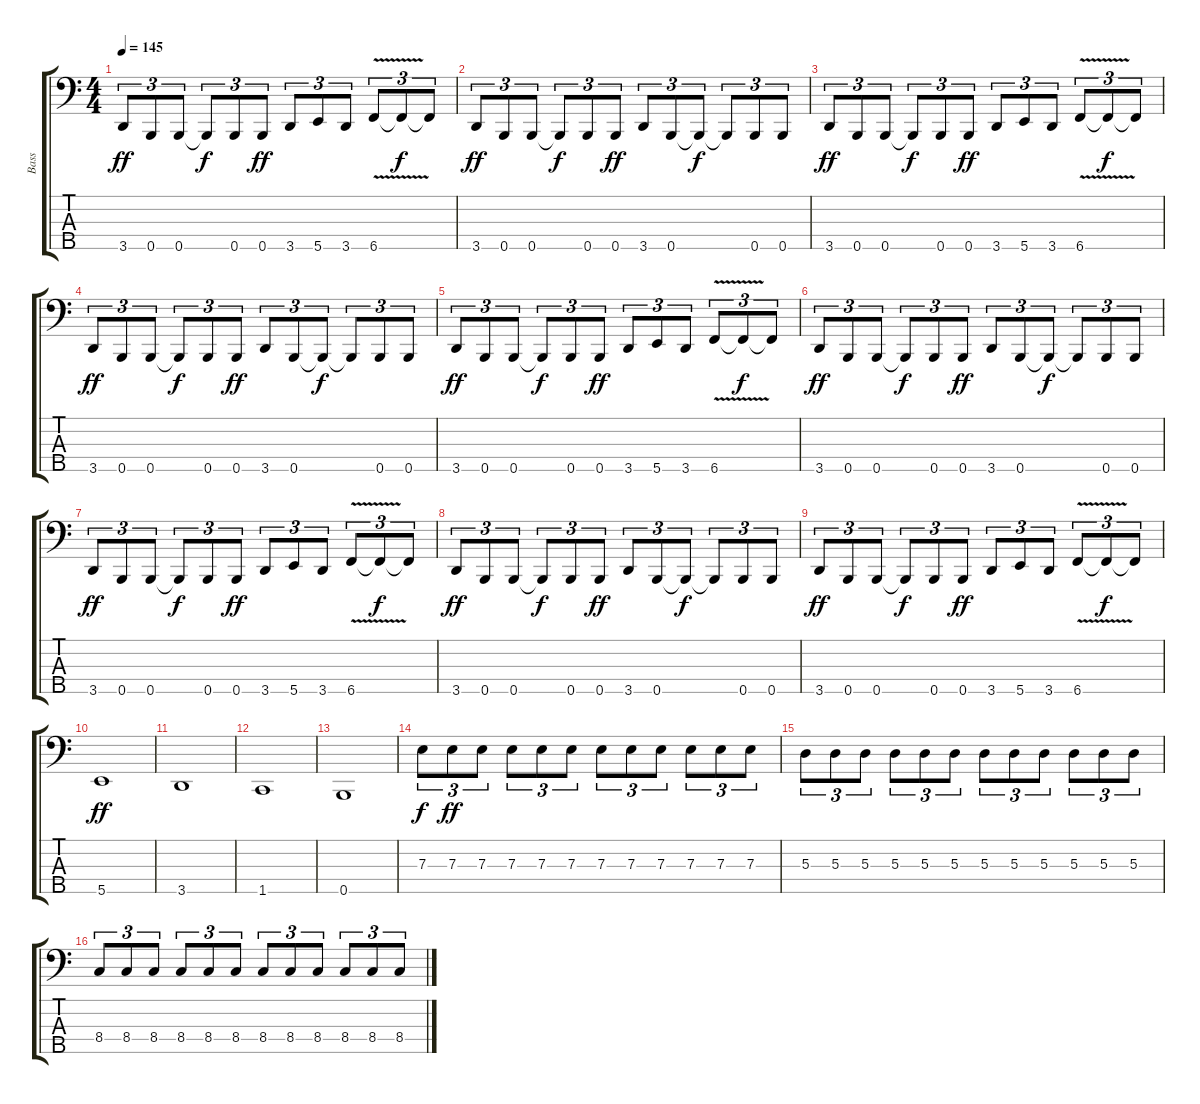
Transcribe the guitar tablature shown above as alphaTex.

\track ("Bass" "Bass") {instrument electricbasspick}
\staff {score tabs}
\tuning (G2 D2 A1 E1 B0) {hide}
\ts (4 4)
\tempo 145
\clef f4
\ks c
3.5.8{tu (3 2) dy ff} 0.5.8{tu (3 2)} 0.5.8{tu (3 2)} 0.5{t}.8{tu (3 2) dy f} 0.5.8{tu (3 2)} 0.5.8{tu (3 2) dy ff} 3.5.8{tu (3 2)} 5.5.8{tu (3 2)} 3.5.8{tu (3 2)} 6.5{v}.8{tu (3 2)} 6.5{t}.8{tu (3 2) dy f} 6.5{t}.8{tu (3 2)} |
3.5.8{tu (3 2) dy ff} 0.5.8{tu (3 2)} 0.5.8{tu (3 2)} 0.5{t}.8{tu (3 2) dy f} 0.5.8{tu (3 2)} 0.5.8{tu (3 2) dy ff} 3.5.8{tu (3 2)} 0.5.8{tu (3 2)} 0.5{t}.8{tu (3 2) dy f} 0.5{t}.8{tu (3 2)} 0.5.8{tu (3 2)} 0.5.8{tu (3 2)} |
3.5.8{tu (3 2) dy ff} 0.5.8{tu (3 2)} 0.5.8{tu (3 2)} 0.5{t}.8{tu (3 2) dy f} 0.5.8{tu (3 2)} 0.5.8{tu (3 2) dy ff} 3.5.8{tu (3 2)} 5.5.8{tu (3 2)} 3.5.8{tu (3 2)} 6.5{v}.8{tu (3 2)} 6.5{t}.8{tu (3 2) dy f} 6.5{t}.8{tu (3 2)} |
3.5.8{tu (3 2) dy ff} 0.5.8{tu (3 2)} 0.5.8{tu (3 2)} 0.5{t}.8{tu (3 2) dy f} 0.5.8{tu (3 2)} 0.5.8{tu (3 2) dy ff} 3.5.8{tu (3 2)} 0.5.8{tu (3 2)} 0.5{t}.8{tu (3 2) dy f} 0.5{t}.8{tu (3 2)} 0.5.8{tu (3 2)} 0.5.8{tu (3 2)} |
3.5.8{tu (3 2) dy ff} 0.5.8{tu (3 2)} 0.5.8{tu (3 2)} 0.5{t}.8{tu (3 2) dy f} 0.5.8{tu (3 2)} 0.5.8{tu (3 2) dy ff} 3.5.8{tu (3 2)} 5.5.8{tu (3 2)} 3.5.8{tu (3 2)} 6.5{v}.8{tu (3 2)} 6.5{t}.8{tu (3 2) dy f} 6.5{t}.8{tu (3 2)} |
3.5.8{tu (3 2) dy ff} 0.5.8{tu (3 2)} 0.5.8{tu (3 2)} 0.5{t}.8{tu (3 2) dy f} 0.5.8{tu (3 2)} 0.5.8{tu (3 2) dy ff} 3.5.8{tu (3 2)} 0.5.8{tu (3 2)} 0.5{t}.8{tu (3 2) dy f} 0.5{t}.8{tu (3 2)} 0.5.8{tu (3 2)} 0.5.8{tu (3 2)} |
3.5.8{tu (3 2) dy ff} 0.5.8{tu (3 2)} 0.5.8{tu (3 2)} 0.5{t}.8{tu (3 2) dy f} 0.5.8{tu (3 2)} 0.5.8{tu (3 2) dy ff} 3.5.8{tu (3 2)} 5.5.8{tu (3 2)} 3.5.8{tu (3 2)} 6.5{v}.8{tu (3 2)} 6.5{t}.8{tu (3 2) dy f} 6.5{t}.8{tu (3 2)} |
3.5.8{tu (3 2) dy ff} 0.5.8{tu (3 2)} 0.5.8{tu (3 2)} 0.5{t}.8{tu (3 2) dy f} 0.5.8{tu (3 2)} 0.5.8{tu (3 2) dy ff} 3.5.8{tu (3 2)} 0.5.8{tu (3 2)} 0.5{t}.8{tu (3 2) dy f} 0.5{t}.8{tu (3 2)} 0.5.8{tu (3 2)} 0.5.8{tu (3 2)} |
3.5.8{tu (3 2) dy ff} 0.5.8{tu (3 2)} 0.5.8{tu (3 2)} 0.5{t}.8{tu (3 2) dy f} 0.5.8{tu (3 2)} 0.5.8{tu (3 2) dy ff} 3.5.8{tu (3 2)} 5.5.8{tu (3 2)} 3.5.8{tu (3 2)} 6.5{v}.8{tu (3 2)} 6.5{t}.8{tu (3 2) dy f} 6.5{t}.8{tu (3 2)} |
5.5.1{dy ff} |
3.5.1 |
1.5.1 |
0.5.1 |
7.3.8{tu (3 2) dy f} 7.3.8{tu (3 2) dy ff} 7.3.8{tu (3 2)} 7.3.8{tu (3 2)} 7.3.8{tu (3 2)} 7.3.8{tu (3 2)} 7.3.8{tu (3 2)} 7.3.8{tu (3 2)} 7.3.8{tu (3 2)} 7.3.8{tu (3 2)} 7.3.8{tu (3 2)} 7.3.8{tu (3 2)} |
5.3.8{tu (3 2)} 5.3.8{tu (3 2)} 5.3.8{tu (3 2)} 5.3.8{tu (3 2)} 5.3.8{tu (3 2)} 5.3.8{tu (3 2)} 5.3.8{tu (3 2)} 5.3.8{tu (3 2)} 5.3.8{tu (3 2)} 5.3.8{tu (3 2)} 5.3.8{tu (3 2)} 5.3.8{tu (3 2)} |
8.4.8{tu (3 2)} 8.4.8{tu (3 2)} 8.4.8{tu (3 2)} 8.4.8{tu (3 2)} 8.4.8{tu (3 2)} 8.4.8{tu (3 2)} 8.4.8{tu (3 2)} 8.4.8{tu (3 2)} 8.4.8{tu (3 2)} 8.4.8{tu (3 2)} 8.4.8{tu (3 2)} 8.4.8{tu (3 2)}
